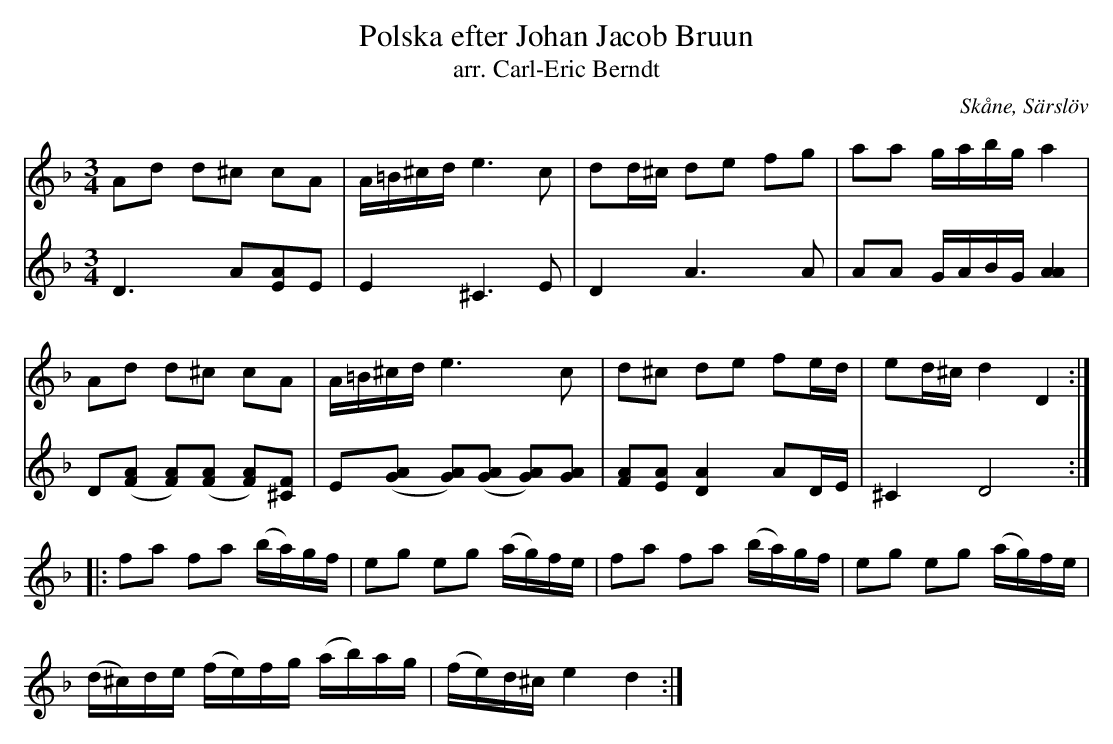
X:1
T:Polska efter Johan Jacob Bruun
T:arr. Carl-Eric Berndt
O:Skåne, Särslöv
M:3/4
L:1/8
K:Dm
V:1
Ad d^c cA | A/=B/^c/d/ e2>c2 | dd/^c/ de fg | aa g/a/b/g/ a2 |
Ad d^c cA | A/=B/^c/d/ e2>c2 | d^c de fe/d/ | ed/^c/ d2 D2 ::
fa fa (b/a/)g/f/ | eg eg (a/g/)f/e/ | fa fa (b/a/)g/f/ | eg eg (a/g/)f/e/ |
(d/^c/)d/e/ (f/e/)f/g/ (a/b/)a/g/ | (f/e/)d/^c/ e2 d2 :|
V:3
D3 A[AE]E | E2 ^C3 E | D2 A2>A2 | AA G/A/B/G/ [A2A2] |
D([AF] [AF])([AF] [AF])[F^C] | E([AG] [AG])([AG] [AG])[AG] | [AF][AE] [A2D2] AD/E/ | ^C2 D4 ::
